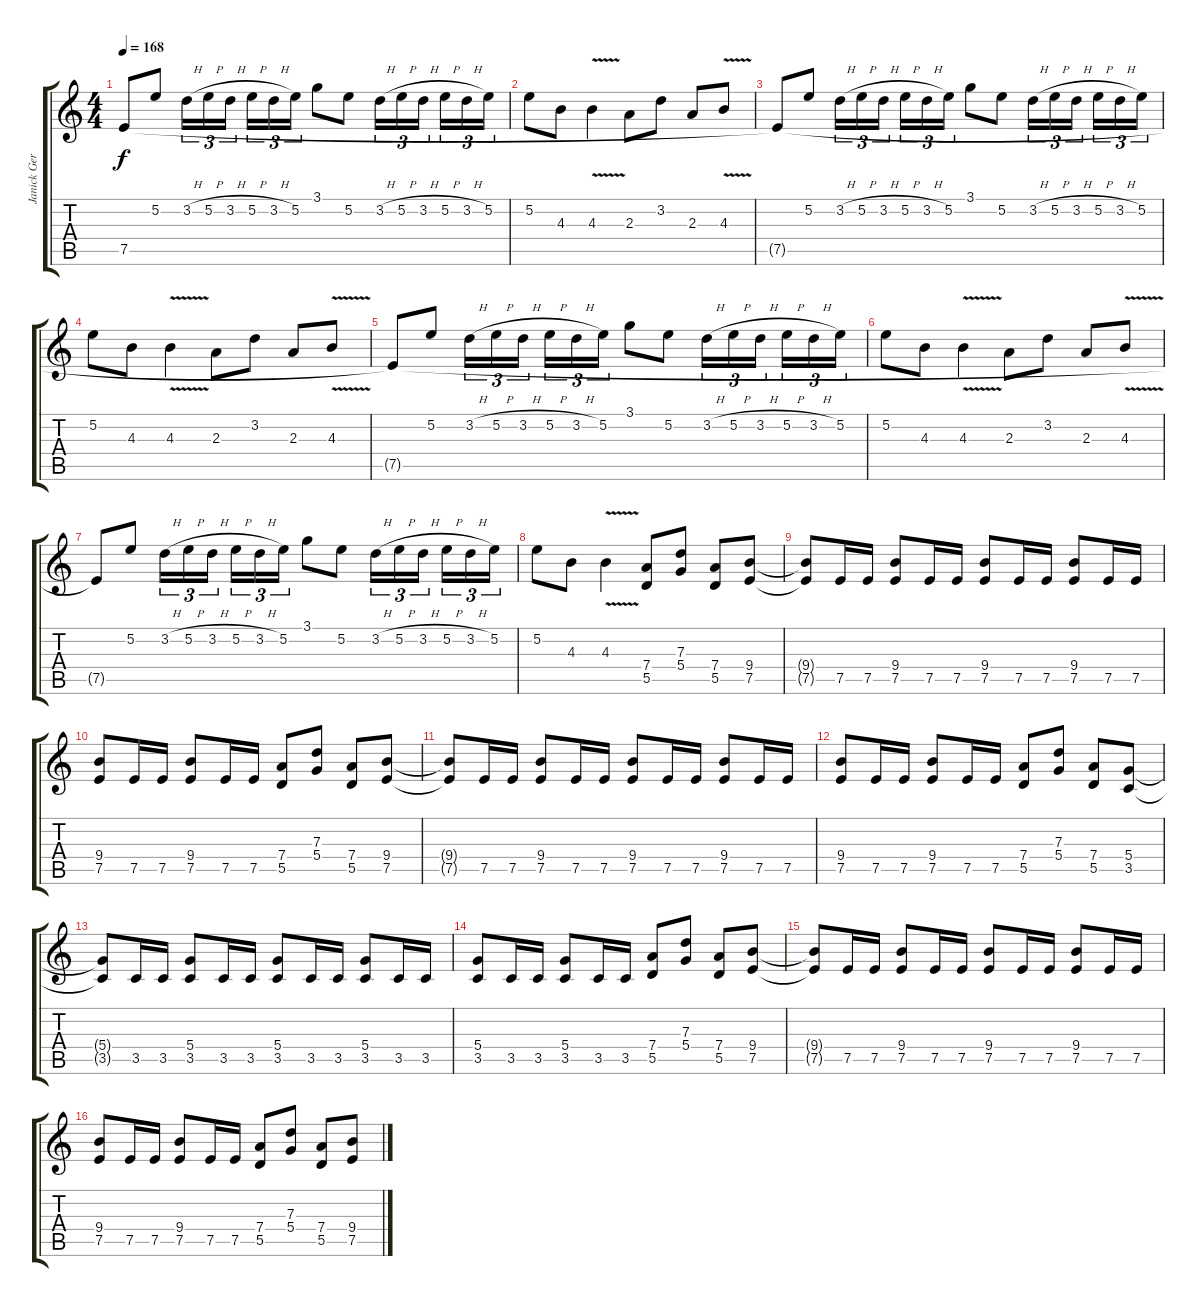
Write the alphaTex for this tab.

\track ("Janick Gers" "Janick Ger") {instrument overdrivenguitar}
\staff {score tabs}
\tuning (E4 B3 G3 D3 A2 E2) {hide}
\ts (4 4)
\tempo 168
\clef g2
\ks c
7.5{t}.8{dy f} 5.2.8 3.2{h}.16{tu (3 2)} 5.2{h}.16{tu (3 2)} 3.2{h}.16{tu (3 2) beam splitsecondary} 5.2{h}.16{tu (3 2)} 3.2{h}.16{tu (3 2)} 5.2.16{tu (3 2)} 3.1.8 5.2.8 3.2{h}.16{tu (3 2)} 5.2{h}.16{tu (3 2)} 3.2{h}.16{tu (3 2) beam splitsecondary} 5.2{h}.16{tu (3 2)} 3.2{h}.16{tu (3 2)} 5.2.16{tu (3 2)} |
5.2.8 4.3.8 4.3{v}.4 2.3.8 3.2.8 2.3.8 4.3{v}.8 |
7.5{t}.8 5.2.8 3.2{h}.16{tu (3 2)} 5.2{h}.16{tu (3 2)} 3.2{h}.16{tu (3 2) beam splitsecondary} 5.2{h}.16{tu (3 2)} 3.2{h}.16{tu (3 2)} 5.2.16{tu (3 2)} 3.1.8 5.2.8 3.2{h}.16{tu (3 2)} 5.2{h}.16{tu (3 2)} 3.2{h}.16{tu (3 2) beam splitsecondary} 5.2{h}.16{tu (3 2)} 3.2{h}.16{tu (3 2)} 5.2.16{tu (3 2)} |
5.2.8 4.3.8 4.3{v}.4 2.3.8 3.2.8 2.3.8 4.3{v}.8 |
7.5{t}.8 5.2.8 3.2{h}.16{tu (3 2)} 5.2{h}.16{tu (3 2)} 3.2{h}.16{tu (3 2) beam splitsecondary} 5.2{h}.16{tu (3 2)} 3.2{h}.16{tu (3 2)} 5.2.16{tu (3 2)} 3.1.8 5.2.8 3.2{h}.16{tu (3 2)} 5.2{h}.16{tu (3 2)} 3.2{h}.16{tu (3 2) beam splitsecondary} 5.2{h}.16{tu (3 2)} 3.2{h}.16{tu (3 2)} 5.2.16{tu (3 2)} |
5.2.8 4.3.8 4.3{v}.4 2.3.8 3.2.8 2.3.8 4.3{v}.8 |
7.5{t}.8 5.2.8 3.2{h}.16{tu (3 2)} 5.2{h}.16{tu (3 2)} 3.2{h}.16{tu (3 2) beam splitsecondary} 5.2{h}.16{tu (3 2)} 3.2{h}.16{tu (3 2)} 5.2.16{tu (3 2)} 3.1.8 5.2.8 3.2{h}.16{tu (3 2)} 5.2{h}.16{tu (3 2)} 3.2{h}.16{tu (3 2) beam splitsecondary} 5.2{h}.16{tu (3 2)} 3.2{h}.16{tu (3 2)} 5.2.16{tu (3 2)} |
5.2.8 4.3.8 4.3{v}.4 (7.4 5.5).8 (7.3 5.4).8 (7.4 5.5).8 (9.4 7.5).8 |
(9.4{t} 7.5{t}).8 7.5.16 7.5.16 (9.4 7.5).8 7.5.16 7.5.16 (9.4 7.5).8 7.5.16 7.5.16 (9.4 7.5).8 7.5.16 7.5.16 |
(9.4 7.5).8 7.5.16 7.5.16 (9.4 7.5).8 7.5.16 7.5.16 (7.4 5.5).8 (7.3 5.4).8 (7.4 5.5).8 (9.4 7.5).8 |
(9.4{t} 7.5{t}).8 7.5.16 7.5.16 (9.4 7.5).8 7.5.16 7.5.16 (9.4 7.5).8 7.5.16 7.5.16 (9.4 7.5).8 7.5.16 7.5.16 |
(9.4 7.5).8 7.5.16 7.5.16 (9.4 7.5).8 7.5.16 7.5.16 (7.4 5.5).8 (7.3 5.4).8 (7.4 5.5).8 (5.4 3.5).8 |
(5.4{t} 3.5{t}).8 3.5.16 3.5.16 (5.4 3.5).8 3.5.16 3.5.16 (5.4 3.5).8 3.5.16 3.5.16 (5.4 3.5).8 3.5.16 3.5.16 |
(5.4 3.5).8 3.5.16 3.5.16 (5.4 3.5).8 3.5.16 3.5.16 (7.4 5.5).8 (7.3 5.4).8 (7.4 5.5).8 (9.4 7.5).8 |
(9.4{t} 7.5{t}).8 7.5.16 7.5.16 (9.4 7.5).8 7.5.16 7.5.16 (9.4 7.5).8 7.5.16 7.5.16 (9.4 7.5).8 7.5.16 7.5.16 |
(9.4 7.5).8 7.5.16 7.5.16 (9.4 7.5).8 7.5.16 7.5.16 (7.4 5.5).8 (7.3 5.4).8 (7.4 5.5).8 (9.4 7.5).8
